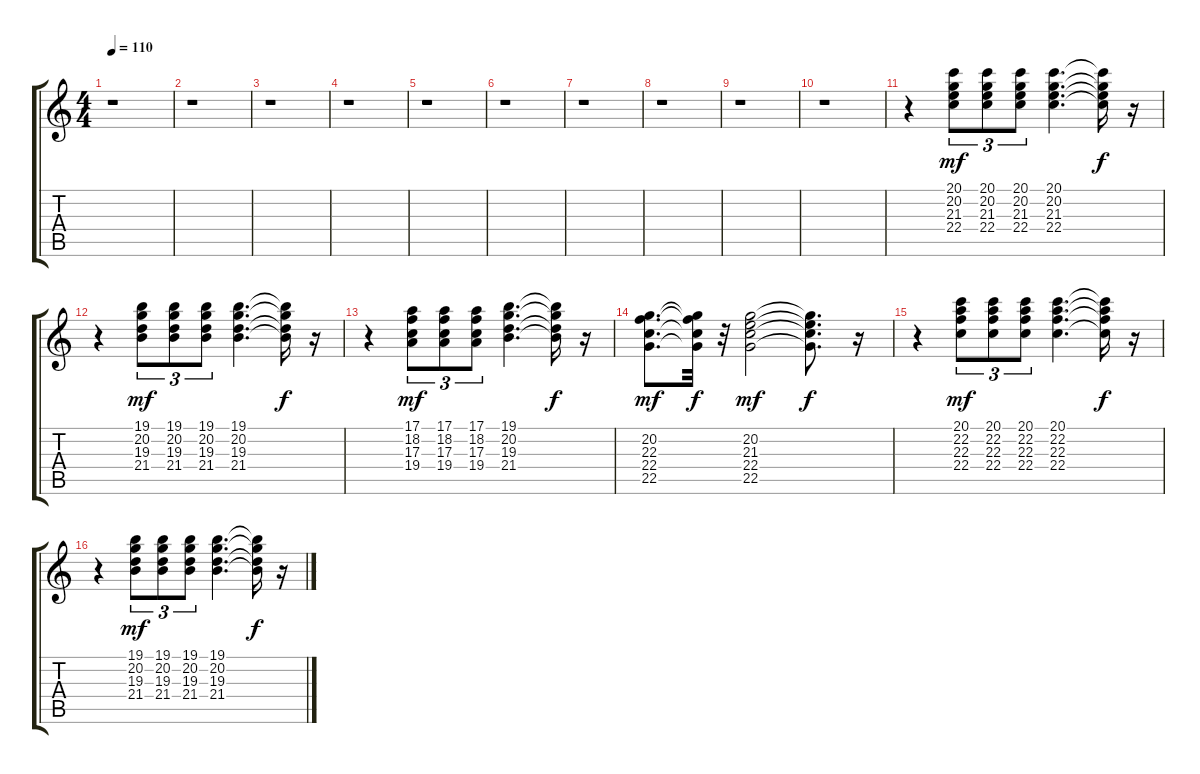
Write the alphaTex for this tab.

\track "" {instrument brasssection}
\staff {score tabs}
\tuning (E4 B3 G3 D3 A2 E2) {hide}
\ts (4 4)
\tempo 110
\clef g2
\ks c
r.1{dy mf instrument brasssection} |
r.1 |
r.1 |
r.1 |
r.1 |
r.1 |
r.1 |
r.1 |
r.1 |
r.1 |
r.4 (20.1 20.2 21.3 22.4).8{tu (3 2)} (20.1 20.2 21.3 22.4).8{tu (3 2)} (20.1 20.2 21.3 22.4).8{tu (3 2)} (20.1 20.2 21.3 22.4).4{d} (20.1{t} 20.2{t} 21.3{t} 22.4{t}).16{dy f} r.16 |
r.4 (19.1 20.2 19.3 21.4).8{tu (3 2) dy mf} (19.1 20.2 19.3 21.4).8{tu (3 2)} (19.1 20.2 19.3 21.4).8{tu (3 2)} (19.1 20.2 19.3 21.4).4{d} (19.1{t} 20.2{t} 19.3{t} 21.4{t}).16{dy f} r.16 |
r.4 (17.1 18.2 17.3 19.4).8{tu (3 2) dy mf} (17.1 18.2 17.3 19.4).8{tu (3 2)} (17.1 18.2 17.3 19.4).8{tu (3 2)} (19.1 20.2 19.3 21.4).4{d} (19.1{t} 20.2{t} 19.3{t} 21.4{t}).16{dy f} r.16 |
(20.2 22.3 22.4 22.5).8{d dy mf} (20.2{t} 22.3{t} 22.4{t} 22.5{t}).32{dy f} r.32 (20.2 21.3 22.4 22.5).2{dy mf} (20.2{t} 21.3{t} 22.4{t} 22.5{t}).8{d dy f} r.16 |
r.4 (20.1 22.2 22.3 22.4).8{tu (3 2) dy mf} (20.1 22.2 22.3 22.4).8{tu (3 2)} (20.1 22.2 22.3 22.4).8{tu (3 2)} (20.1 22.2 22.3 22.4).4{d} (20.1{t} 22.2{t} 22.3{t} 22.4{t}).16{dy f} r.16 |
r.4 (19.1 20.2 19.3 21.4).8{tu (3 2) dy mf} (19.1 20.2 19.3 21.4).8{tu (3 2)} (19.1 20.2 19.3 21.4).8{tu (3 2)} (19.1 20.2 19.3 21.4).4{d} (19.1{t} 20.2{t} 19.3{t} 21.4{t}).16{dy f} r.16
